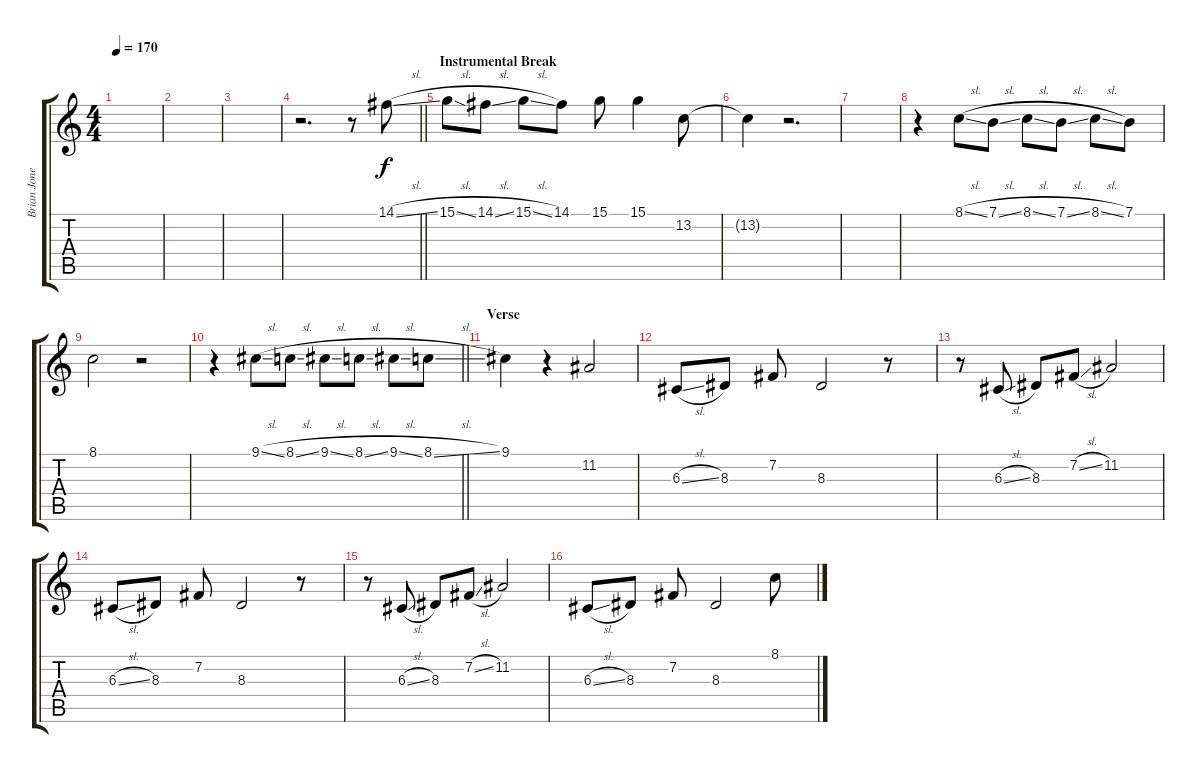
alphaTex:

\track ("Brian Jones" "Brian Jone") {instrument harmonica}
\staff {score tabs}
\tuning (E4 B3 G3 D3 A2 E2) {hide}
\ts (4 4)
\tempo 170
\clef g2
\ks c
|
|
|
\barLineRight lightlight
r.2{d} r.8 14.1{sl}.8 |
\section ("" "Instrumental Break")
15.1{sl}.8 14.1{sl}.8 15.1{sl}.8 14.1.8 15.1.8 15.1.4 13.2.8 |
13.2{t}.4 r.2{d} |
|
r.4 8.1{sl}.8 7.1{sl}.8 8.1{sl}.8 7.1{sl}.8 8.1{sl}.8 7.1.8 |
8.1.2 r.2 |
\barLineRight lightlight
r.4 9.1{sl}.8 8.1{sl}.8 9.1{sl}.8 8.1{sl}.8 9.1{sl}.8 8.1{sl}.8 |
\section ("" "Verse")
9.1.4 r.4 11.2.2 |
6.3{sl}.8 8.3.8 7.2.8 8.3.2 r.8 |
r.8 6.3{sl}.8 8.3.8 7.2{sl}.8 11.2.2 |
6.3{sl}.8 8.3.8 7.2.8 8.3.2 r.8 |
r.8 6.3{sl}.8 8.3.8 7.2{sl}.8 11.2.2 |
6.3{sl}.8 8.3.8 7.2.8 8.3.2 8.1{sl}.8
